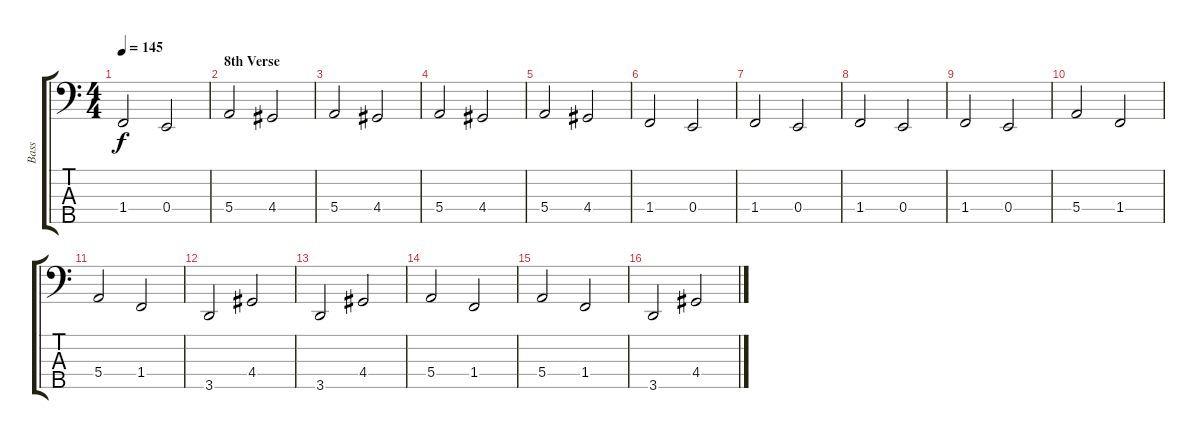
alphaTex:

\track ("Bass" "Bass") {instrument electricbassfinger}
\staff {score tabs}
\tuning (G2 D2 A1 E1 B0) {hide}
\ts (4 4)
\tempo 145
\clef f4
\ks c
1.4.2{dy f} 0.4.2 |
\section ("" "8th Verse")
5.4.2 4.4.2 |
5.4.2 4.4.2 |
5.4.2 4.4.2 |
5.4.2 4.4.2 |
1.4.2 0.4.2 |
1.4.2 0.4.2 |
1.4.2 0.4.2 |
1.4.2 0.4.2 |
5.4.2 1.4.2 |
5.4.2 1.4.2 |
3.5.2 4.4.2 |
3.5.2 4.4.2 |
5.4.2 1.4.2 |
5.4.2 1.4.2 |
3.5.2 4.4.2
